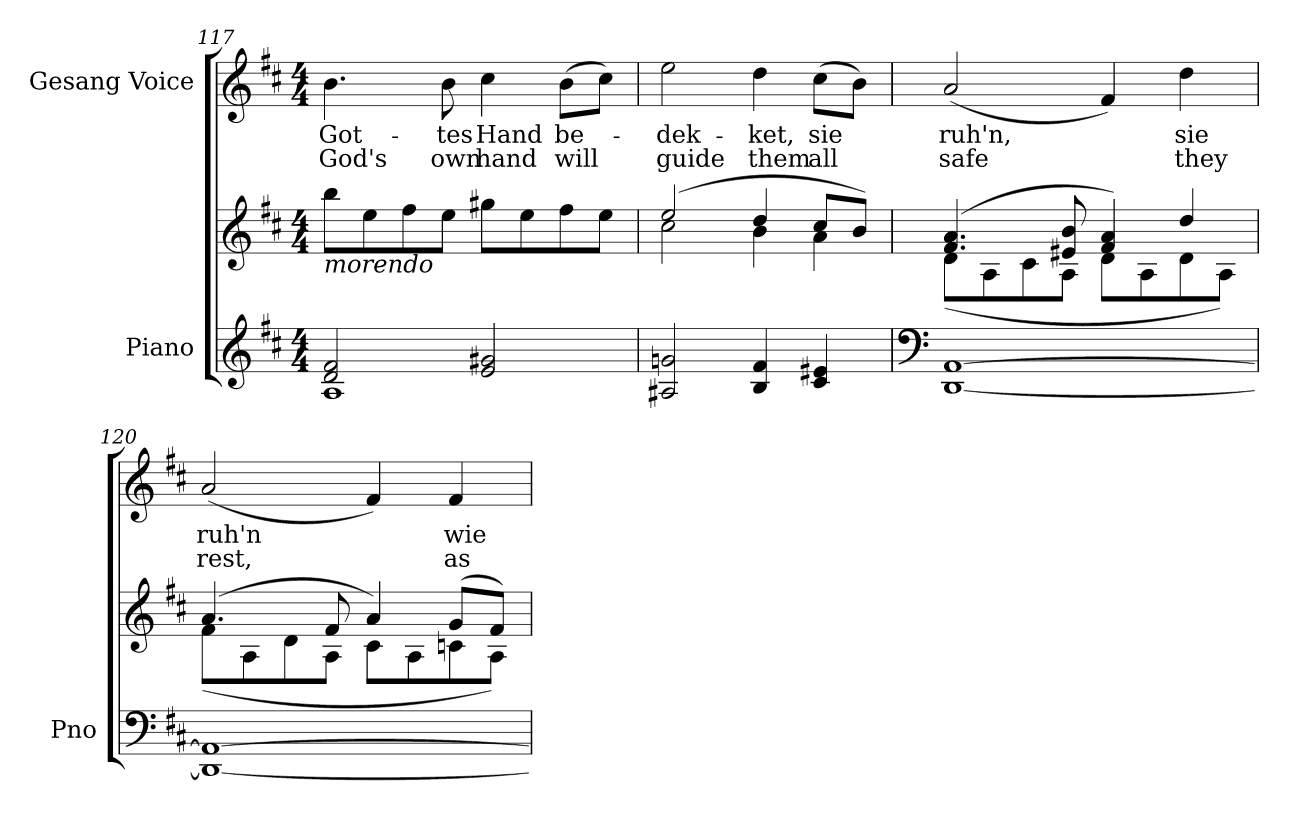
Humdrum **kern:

**kern	**kern	**dynam	**kern	**text	**text
*part2	*part2	*part2	*part1	*part1	*part1
*staff3	*staff2	*staff2/3	*staff1	*staff1	*staff1
*I"Piano	*	*	*I"Gesang Voice	*	*
*I'Pno	*	*	*	*	*
!!LO:LB:g=z
*clefG2	*clefG2	*	*clefG2	*	*
*k[f#c#]	*k[f#c#]	*	*k[f#c#]	*	*
*M4/4	*M4/4	*	*M4/4	*	*
=117	=117	=117	=117	=117	=117
*^	*	*	*	*	*
!	!	!LO:TX:b:i:t=morendo	!	!	!	!
!	!	!	!	!	!LO:LY:b	!LO:LY:b
(2d/ 2f#/	1A	8bb\L	.	4.b\	Got-	God's
.	.	8ee\	.	.	.	.
.	.	8ff#\	.	.	.	.
!	!	!	!	!	!LO:LY:b	!LO:LY:b
.	.	8ee\J	.	8b\	-tes	own
!	!	!	!	!	!LO:LY:b	!LO:LY:b
2e/ 2g#X/	.	8gg#X\L	.	4cc#\	Hand	hand
.	.	8ee\	.	.	.	.
!	!	!	!	!	!LO:LY:b	!LO:LY:b
.	.	8ff#\	.	(8b\L	be-	will
.	.	8ee\J	.	8cc#\J)	.	.
*v	*v	*	*	*	*	*
!!LO:PB:g=z
=118	=118	=118	=118	=118	=118
*	*^	*	*	*	*
!	!	!	!	!	!LO:LY:b	!LO:LY:b
2A#X/ 2gn/	(2ee/)	2cc#\	.	2ee\	-dek-	guide
!	!	!	!	!	!LO:LY:b	!LO:LY:b
4B/ 4f#/	4dd/	4b\	.	4dd\	-ket,	them
!	!	!	!	!	!LO:LY:b	!LO:LY:b
4c#/ 4e#X/	8cc#/L	4a\	.	(8cc#\L	sie	all
.	8b/J)	.	.	8b\J)	.	.
=119	=119	=119	=119	=119	=119	=119
*clefF4	*	*	*	*	*	*
!	!	!	!LO:DY:b	!	!LO:LY:b	!LO:LY:b
!	!	!	!LO:DY:n=1:b	!	!	!
!	!	!	!LO:DY:n=2:b	!	!	!
[1DD [1AA	(4.f#/ 4.a/	(8d\L	other-dynamics pp other-dynamics	(2a/	ruh'n,	safe
.	.	8A\	.	.	.	.
.	.	8c#\	.	.	.	.
.	8e#X/ 8b/	8A\J	.	.	.	.
.	4f#/ 4a/)	8d\L	.	4f#/)	.	.
.	.	8A\	.	.	.	.
!	!	!	!	!	!LO:LY:b	!LO:LY:b
.	4dd/	8d\	.	4dd\	sie	they
.	.	8A\J)	.	.	.	.
=120	=120	=120	=120	=120	=120	=120
!	!	!	!	!	!LO:LY:b	!LO:LY:b
1DD_ 1AA_	(4.a/	(8f#\L	.	(2a/	ruh'n	rest,
.	.	8A\	.	.	.	.
.	.	8d\	.	.	.	.
.	8f#/	8A\J	.	.	.	.
.	4a/)	8c#\L	.	4f#/)	.	.
.	.	8A\	.	.	.	.
!	!	!	!	!	!LO:LY:b	!LO:LY:b
.	(8g/L	8cn\	.	4f#/	wie	as
.	8f#/J)	8A\J)	.	.	.	.
*	*v	*v	*	*	*	*
=	=	=	=	=	=
*-	*-	*-	*-	*-	*-
